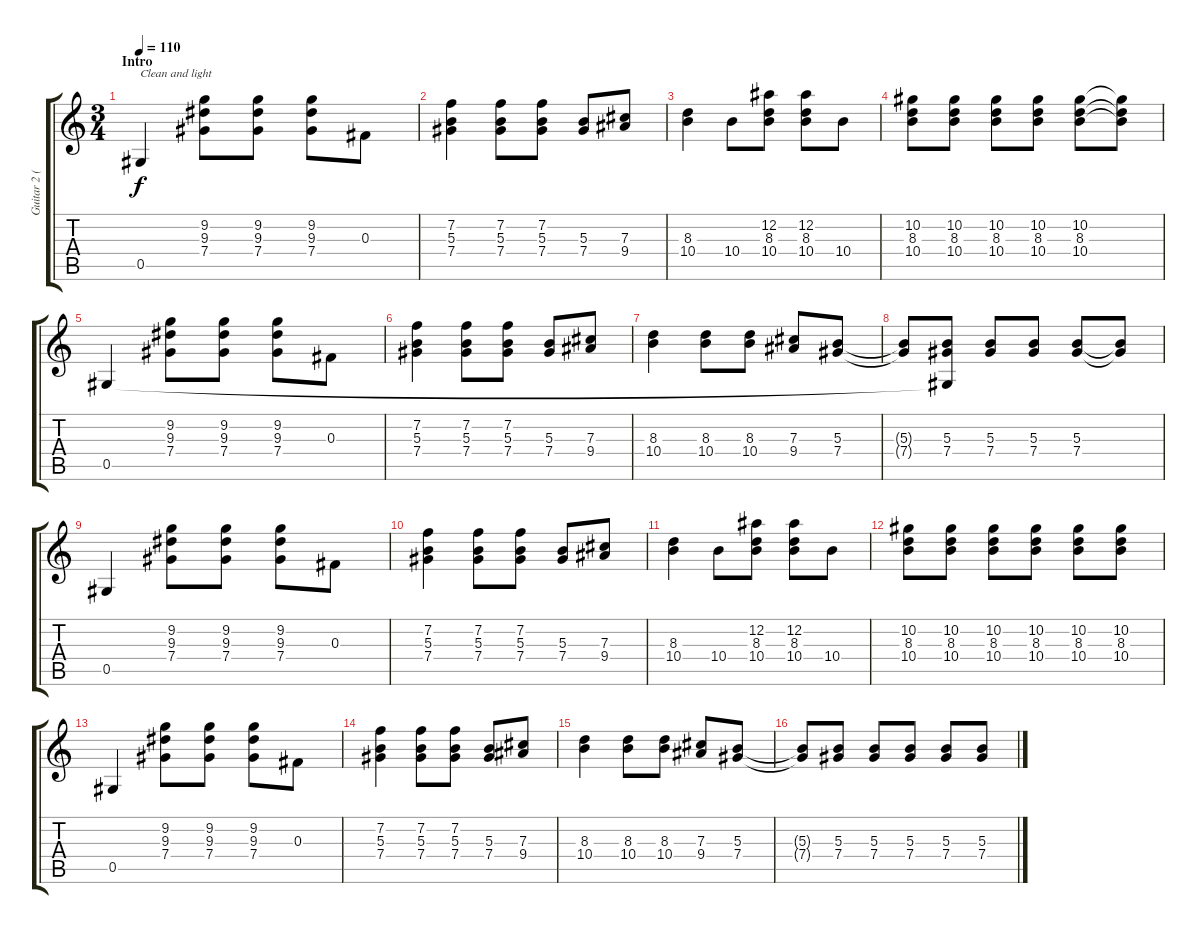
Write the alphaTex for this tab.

\track ("Guitar 2 (Eb)" "Guitar 2 (") {instrument distortionguitar}
\staff {score tabs}
\tuning (Eb4 Bb3 Gb3 Db3 Ab2 Eb2) {hide}
\ts (3 4)
\section ("" "Intro")
\tempo 110
\clef g2
\ks c
0.5.4{txt "Clean and light" dy f instrument electricguitarclean} (9.2 9.3 7.4).8 (9.2 9.3 7.4).8 (9.2 9.3 7.4).8 0.3.8 |
(7.2 5.3 7.4).4 (7.2 5.3 7.4).8 (7.2 5.3 7.4).8 (5.3 7.4).8 (7.3 9.4).8 |
(8.3 10.4).4 10.4.8 (12.2 8.3 10.4).8 (12.2 8.3 10.4).8 10.4.8 |
(10.2 8.3 10.4).8 (10.2 8.3 10.4).8 (10.2 8.3 10.4).8 (10.2 8.3 10.4).8 (10.2 8.3 10.4).8 (10.2{t} 8.3{t} 10.4{t}).8 |
0.5.4 (9.2 9.3 7.4).8 (9.2 9.3 7.4).8 (9.2 9.3 7.4).8 0.3.8 |
(7.2 5.3 7.4).4 (7.2 5.3 7.4).8 (7.2 5.3 7.4).8 (5.3 7.4).8 (7.3 9.4).8 |
(8.3 10.4).4 (8.3 10.4).8 (8.3 10.4).8 (7.3 9.4).8 (5.3 7.4).8 |
(5.3{t} 7.4{t}).8 (5.3 7.4 0.5{t}).8 (5.3 7.4).8 (5.3 7.4).8 (5.3 7.4).8 (5.3{t} 7.4{t}).8 |
0.5.4 (9.2 9.3 7.4).8 (9.2 9.3 7.4).8 (9.2 9.3 7.4).8 0.3.8 |
(7.2 5.3 7.4).4 (7.2 5.3 7.4).8 (7.2 5.3 7.4).8 (5.3 7.4).8 (7.3 9.4).8 |
(8.3 10.4).4 10.4.8 (12.2 8.3 10.4).8 (12.2 8.3 10.4).8 10.4.8 |
(10.2 8.3 10.4).8 (10.2 8.3 10.4).8 (10.2 8.3 10.4).8 (10.2 8.3 10.4).8 (10.2 8.3 10.4).8 (10.2 8.3 10.4).8 |
0.5.4 (9.2 9.3 7.4).8 (9.2 9.3 7.4).8 (9.2 9.3 7.4).8 0.3.8 |
(7.2 5.3 7.4).4 (7.2 5.3 7.4).8 (7.2 5.3 7.4).8 (5.3 7.4).8 (7.3 9.4).8 |
(8.3 10.4).4 (8.3 10.4).8 (8.3 10.4).8 (7.3 9.4).8 (5.3 7.4).8 |
(5.3{t} 7.4{t}).8 (5.3 7.4).8 (5.3 7.4).8 (5.3 7.4).8 (5.3 7.4).8 (5.3 7.4).8
